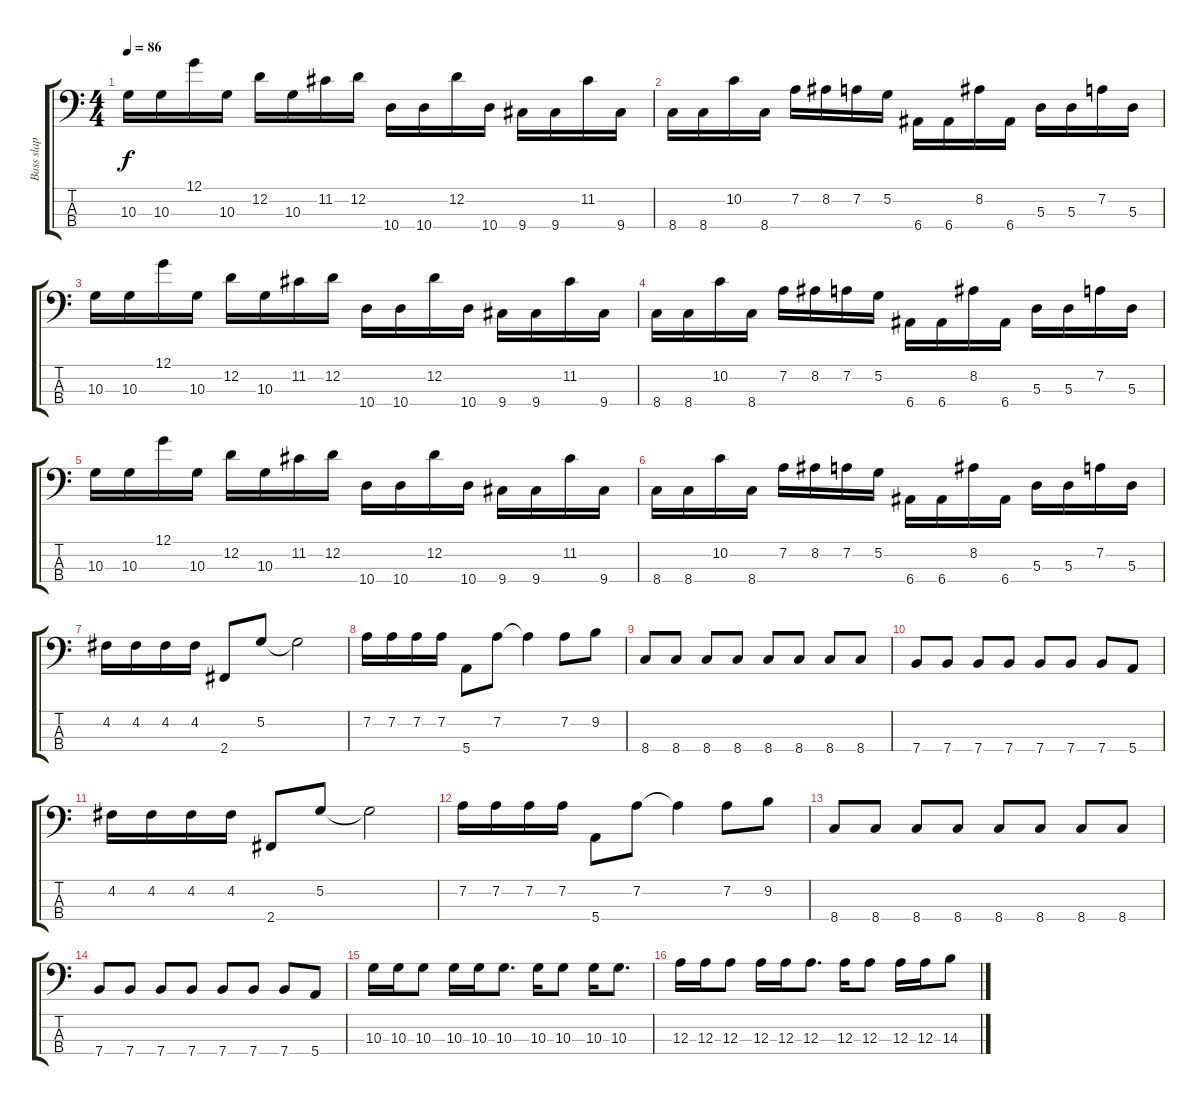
\track ("Bass slap effect" "Bass slap ") {instrument slapbass2}
\staff {score tabs}
\tuning (G2 D2 A1 E1) {hide}
\ts (4 4)
\tempo 86
\clef f4
\ks c
10.3.16{dy f} 10.3.16 12.1.16 10.3.16 12.2.16 10.3.16 11.2.16 12.2.16 10.4.16 10.4.16 12.2.16 10.4.16 9.4.16 9.4.16 11.2.16 9.4.16 |
8.4.16 8.4.16 10.2.16 8.4.16 7.2.16 8.2.16 7.2.16 5.2.16 6.4.16 6.4.16 8.2.16 6.4.16 5.3.16 5.3.16 7.2.16 5.3.16 |
10.3.16 10.3.16 12.1.16 10.3.16 12.2.16 10.3.16 11.2.16 12.2.16 10.4.16 10.4.16 12.2.16 10.4.16 9.4.16 9.4.16 11.2.16 9.4.16 |
8.4.16 8.4.16 10.2.16 8.4.16 7.2.16 8.2.16 7.2.16 5.2.16 6.4.16 6.4.16 8.2.16 6.4.16 5.3.16 5.3.16 7.2.16 5.3.16 |
10.3.16 10.3.16 12.1.16 10.3.16 12.2.16 10.3.16 11.2.16 12.2.16 10.4.16 10.4.16 12.2.16 10.4.16 9.4.16 9.4.16 11.2.16 9.4.16 |
8.4.16 8.4.16 10.2.16 8.4.16 7.2.16 8.2.16 7.2.16 5.2.16 6.4.16 6.4.16 8.2.16 6.4.16 5.3.16 5.3.16 7.2.16 5.3.16 |
4.2.16 4.2.16 4.2.16 4.2.16 2.4.8 5.2.8 5.2{t}.2 |
7.2.16 7.2.16 7.2.16 7.2.16 5.4.8 7.2.8 7.2{t}.4 7.2.8 9.2.8 |
8.4.8 8.4.8 8.4.8 8.4.8 8.4.8 8.4.8 8.4.8 8.4.8 |
7.4.8 7.4.8 7.4.8 7.4.8 7.4.8 7.4.8 7.4.8 5.4.8 |
4.2.16 4.2.16 4.2.16 4.2.16 2.4.8 5.2.8 5.2{t}.2 |
7.2.16 7.2.16 7.2.16 7.2.16 5.4.8 7.2.8 7.2{t}.4 7.2.8 9.2.8 |
8.4.8 8.4.8 8.4.8 8.4.8 8.4.8 8.4.8 8.4.8 8.4.8 |
7.4.8 7.4.8 7.4.8 7.4.8 7.4.8 7.4.8 7.4.8 5.4.8 |
10.3.16 10.3.16 10.3.8 10.3.16 10.3.16 10.3.8{d} 10.3.16 10.3.8 10.3.16 10.3.8{d} |
12.3.16 12.3.16 12.3.8 12.3.16 12.3.16 12.3.8{d} 12.3.16 12.3.8 12.3.16 12.3.16 14.3.8
